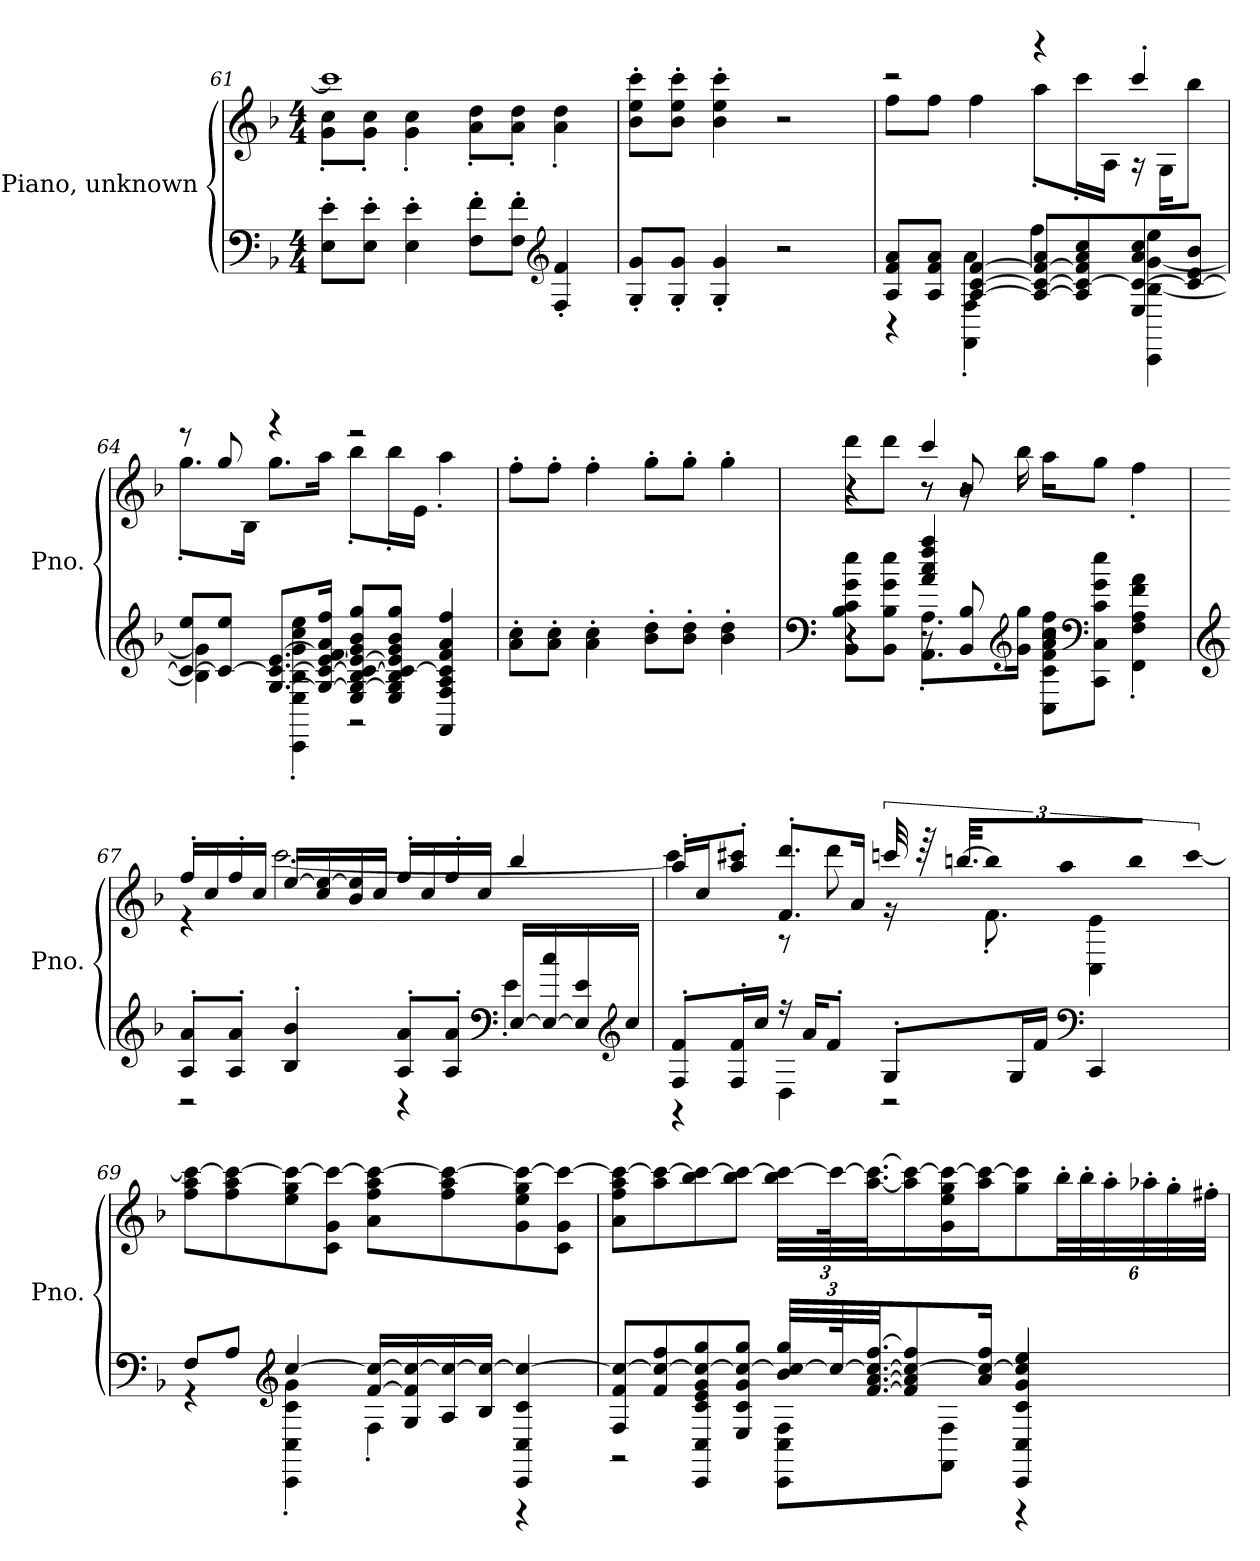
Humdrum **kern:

**kern	**kern
*part1	*part1
*staff2	*staff1
*I"Piano, unknown	*
*I'Pno.	*
*clefF4	*clefG2
*k[b-]	*k[b-]
*M4/4	*M4/4
=61	=61
*	*^
8E\' 8e\'L	1ccc]	8g\' 8cc\'L
8E\' 8e\'J	.	8g\' 8cc\'J
4E\' 4e\'	.	4g\' 4cc\'
8F\' 8f\'L	.	8a\' 8dd\'L
8F\' 8f\'J	.	8a\' 8dd\'J
*clefG2	*	*
4F/' 4f/'	.	4a\' 4dd\'
*	*v	*v
!!LO:LB:g=z
=62	=62
8G/' 8g/'L	8b-\' 8ee\' 8ccc\'L
8G/' 8g/'J	8b-\' 8ee\' 8ccc\'J
4G/' 4g/'	4b-\' 4ee\' 4ccc\'
2r	2r
=63	=63
*^	*^
8A/ 8f/ 8a/L	4r	2r	8ff\L
8A/ 8f/ 8a/J	.	.	8ff\J
[4A/ [4c/ [4f/	4FF\' 4F\' 4a\'	.	4ff\
8A/_ 8c/_ 8f/_ 8a/L	4ff\	4r	8aa'\L
8A/] 8c/_ 8f/] 8a/ 8cc/	.	.	16ccc'\L
.	.	.	16A\JJ
8E/ 8c/_ 8a/ 8cc/	4CC\ [4B-\ [4g\ 4ee\	4ccc'/	16r
.	.	.	16G\KL
8c/_ 8e/ 8b-/J	.	.	8bb-\J
=64	=64	=64	=64
8c/_ 8ee/L	4B-\] 4g\]	8r	8.gg'\L
8c/_ 8ee/J	.	8gg/	.
.	.	.	16B-\Jk
[8.G/ 8.c/_ [8.e/L	4CC\' 4E\' 4B-\' 4g\' 4cc\' 4ee\'	4r	8.gg\L
16G/_ 16c/_ 16e/_ 16f/ 16a/ 16ff/Jk	.	.	16aa\Jk
8E/ 8G/_ 8B-/ 8c/_ 8e/_ 8g/ 8b-/ 8gg/L	2r	2r	8bb-'\L
8E/ 8G/] 8B-/ 8c/_ 8e/] 8g/ 8b-/ 8gg/J	.	.	16bb-'\L
.	.	.	16e\JJ
4FF/ 4F/ 4A/ 4c/] 4f/ 4a/ 4ff/	.	.	4aa'\
*v	*v	*	*
*	*v	*v
=65	=65
8a\' 8cc\'L	8ff'\L
8a\' 8cc\'J	8ff'\J
4a\' 4cc\'	4ff'\
8b-\' 8dd\'L	8gg'\L
8b-\' 8dd\'J	8gg'\J
4b-\' 4dd\'	4gg'\
!!LO:PB:g=z
=66	=66
*clefF4	*
*^	*^
*	*^	*	*^
4r	8BB-\ 8B-\ 8c\ 8g\ 8ee\L	4r	4r	8ddd\L	4r
.	8BB-\ 8B-\ 8g\ 8ee\J	.	.	8ddd\J	.
4a/ 4cc/ 4ff/ 4aa/	8.AA\' 8.A\'L	8r	4ccc/	8r	8r
.	.	8BB-/ 8B-/	.	16r	8b-/
*clefG2	*	*	*	*	*
.	16g\ 16gg\Jk	.	.	16bb-\	.
2r	8C\ 8c\ 8f\ 8a\ 8cc\ 8ff\L	2r	2r	8aa\L	2r
*clefF4	*	*	*	*	*
.	8CC\ 8C\ 8c\ 8g\ 8ee\J	.	.	8gg\J	.
.	4FF\' 4F\' 4A\' 4f\' 4a\'	.	.	4ff'\	.
*v	*v	*v	*	*	*
*	*v	*v	*v
=67	=67
*clefG2	*
*^	*^
8A/' 8a/'L	2r	16ff'/LL	4r
.	.	16cc/	.
8A/' 8a/'J	.	16ff'/	.
.	.	16cc/JJ	.
4B-/' 4b-/'	.	[16ee/LL	[2.ccc\
.	.	16cc/ 16ee/_	.
.	.	16b-/ 16ee/]	.
.	.	16cc/JJ	.
8A/' 8a/'L	4r	16ff'/LL	.
.	.	16cc/	.
8A/' 8a/'J	.	16ff'/	.
.	.	16cc/JJ	.
*clefF4	*	*	*
[16E/LL	4e'\	4bb-/	.
16E/_ 16cc/	.	.	.
16E/] 16e/	.	.	.
*clefG2	*	*	*
16cc/JJ	.	.	.
!!LO:LB:g=z	!!
=68	=68	=68	=68
8F/' 8f/'L	4r	16aa'/LL	4ccc\]
.	.	16cc/J	.
16F/' 16f/'L	.	8aa/' 8ccc#X/'J	.
16cc/JJ	.	.	.
16r	4D\	8.f/' 8.ddd/'L	8r
16a/KL	.	.	.
8f'/J	.	.	8ddd\
.	.	16a/Jk	.
8G'/L	2r	48cccn/	16r
.	.	96r	.
.	.	[48.bbn/KLL	.
.	.	16bb/]	8.f'\
16G/L	.	16aa/	.
16f/JJ	.	16bb/JJ	.
*clefF4	*	*	*
4CC/	.	[4ccc/	4C\ 4e\
*	*	*v	*v
=69	=69	=69
8F/L	4r	8ff\ 8aa\ 8ccc\_L
8A/J	.	8ff\ 8aa\ 8ccc\_
*clefG2	*	*
[4cc/	4CC\' 4C\' 4c\' 4g\'	8ee\ 8gg\ 8ccc\_
.	.	8c\ 8g\ 8ccc\_J
[16f/ 16cc/_LL	4F'\	8a\ 8ff\ 8aa\ 8ccc\_L
16G/ 16f/] 16cc/_	.	.
16A/ 16cc/_	.	8ff\ 8aa\ 8ccc\_
16B-/ 16cc/_JJ	.	.
4CC/ 4C/ 4c/ 4cc/_	4r	8g\ 8ee\ 8gg\ 8ccc\_
.	.	8c\ 8g\ 8ccc\_J
!!LO:LB:g=z
=70	=70	=70
8F/ 8f/ 8cc/_L	2r	8a\ 8ff\ 8aa\ 8ccc\_L
8f/ 8cc/_ 8ff/	.	8aa\ 8ccc\_
8CC/ 8C/ 8c/ 8e/ 8g/ 8cc/_ 8gg/	.	8bb-\ 8ccc\_
8E/ 8c/ 8g/ 8cc/_ 8gg/J	.	8bb-\ 8ccc\_J
*Xbrackettup	*	*Xbrackettup
48b-/ 48cc/_ 48gg/LLL	8CC\ 8C\ 8F\L	48bb-\ 48ccc\_LLL
96cc/K_	.	96ccc\K_
[48.f/ [48.a/ 48.cc/_ [48.ff/JJ	.	[48.aa\ 48.ccc\_J
8f/] 8a/] 8cc/_ 8ff/]	.	16aa\] 16ccc\_
.	8FF\ 8F\J	16g\ 16ee\ 16gg\ 16ccc\_
16a/ 16cc/_ 16ff/Jk	.	16aa\ 16ccc\_J
4CC/ 4C/ 4c/ 4g/ 4cc/] 4ee/	4r	8gg\ 8ccc\]
.	.	48bb-'\LL
.	.	48bb-'\
.	.	48aa'\
.	.	48aa-X'\
.	.	48gg'\
.	.	48ff#X'\JJJ
*v	*v	*
=	=
*-	*-
